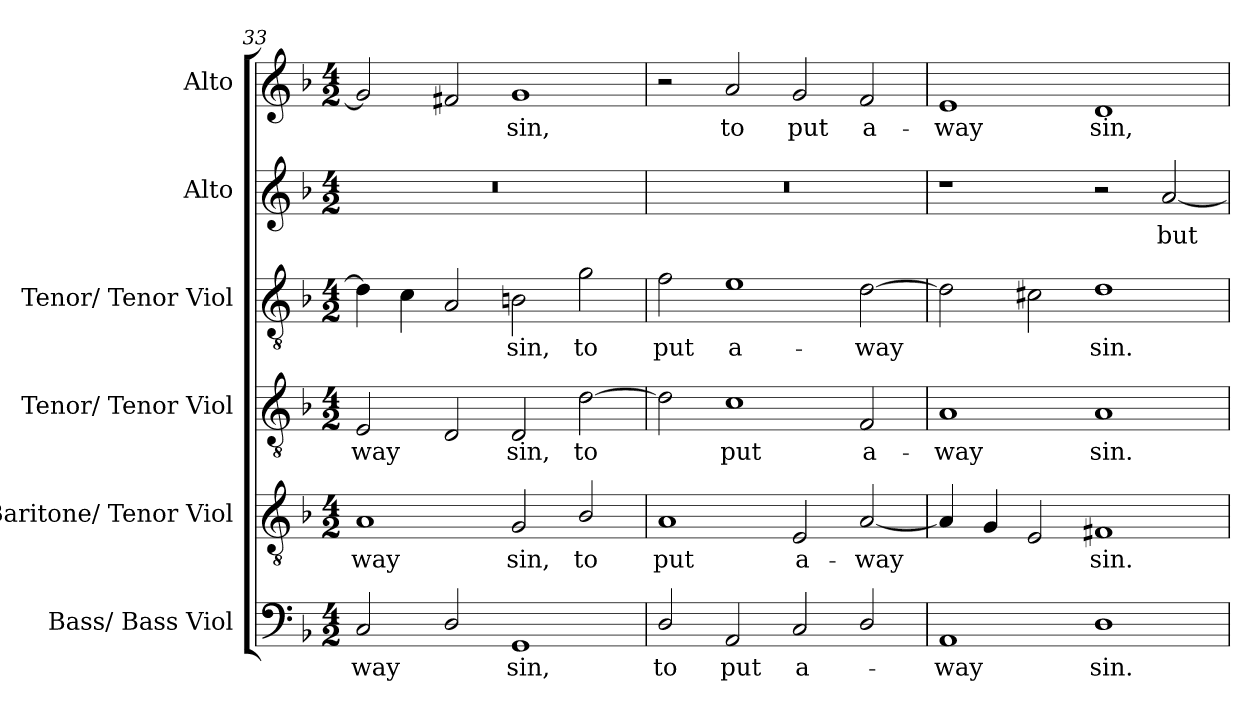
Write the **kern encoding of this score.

**kern	**text	**kern	**text	**kern	**text	**kern	**text	**kern	**text	**kern	**text
*part6	*part6	*part5	*part5	*part4	*part4	*part3	*part3	*part2	*part2	*part1	*part1
*staff6	*staff6	*staff5	*staff5	*staff4	*staff4	*staff3	*staff3	*staff2	*staff2	*staff1	*staff1
*I"Bass/ Bass Viol	*	*I"Baritone/ Tenor Viol	*	*I"Tenor/ Tenor Viol	*	*I"Tenor/ Tenor Viol	*	*I"Alto	*	*I"Alto	*
*I'B.	*	*I'T.	*	*	*	*	*	*	*	*	*
*clefF4	*	*clefGv2	*	*clefGv2	*	*clefGv2	*	*clefG2	*	*clefG2	*
*	*	*ITrd7c12	*	*ITrd7c12	*	*ITrd7c12	*	*	*	*	*
*k[b-]	*	*k[b-]	*	*k[b-]	*	*k[b-]	*	*k[b-]	*	*k[b-]	*
*F:	*	*F:	*	*F:	*	*F:	*	*F:	*	*F:	*
*M4/2	*	*M4/2	*	*M4/2	*	*M4/2	*	*M4/2	*	*M4/2	*
=33	=33	=33	=33	=33	=33	=33	=33	=33	=33	=33	=33
!	!LO:LY:b:color=#000000	!	!	!	!	!	!	!	!	!	!
!	!	!	!LO:LY:b:color=#000000	!	!	!	!	!	!	!	!
!	!	!	!	!	!LO:LY:b:color=#000000	!	!	!LO:N:vis=1	!	!	!
2Ci/	-way	1AAi	-way	2EEi/	-way	4Di\]	.	0r	.	2gi/]	.
.	.	.	.	.	.	4Ci\	.	.	.	.	.
2Di/	.	.	.	2DDi/	.	2AAi/	.	.	.	2f#Xi/	.
!	!LO:LY:b:color=#000000	!	!	!	!	!	!	!	!	!	!
!	!	!	!LO:LY:b:color=#000000	!	!	!	!	!	!	!	!
!	!	!	!	!	!LO:LY:b:color=#000000	!	!	!	!	!	!
!	!	!	!	!	!	!	!LO:LY:b:color=#000000	!	!	!	!
!	!	!	!	!	!	!	!	!	!	!	!LO:LY:b:color=#000000
1GGi	sin,	2GGi/	sin,	2DDi/	sin,	2BBni\	sin,	.	.	1gi	sin,
!	!	!	!LO:LY:b:color=#000000	!	!	!	!	!	!	!	!
!	!	!	!	!	!LO:LY:b:color=#000000	!	!	!	!	!	!
!	!	!	!	!	!	!	!LO:LY:b:color=#000000	!	!	!	!
.	.	2BB-i/	to	[2Di\	to	2Gi\	to	.	.	.	.
!!LO:LB:g=z
=34	=34	=34	=34	=34	=34	=34	=34	=34	=34	=34	=34
!	!LO:LY:b:color=#000000	!	!	!	!	!	!	!	!	!	!
!	!	!	!LO:LY:b:color=#000000	!	!	!	!	!	!	!	!
!	!	!	!	!	!	!	!LO:LY:b:color=#000000	!LO:N:vis=1	!	!	!
2Di/	to	1AAi	put	2Di\]	.	2Fi\	put	0r	.	2r	.
!	!LO:LY:b:color=#000000	!	!	!	!	!	!	!	!	!	!
!	!	!	!	!	!LO:LY:b:color=#000000	!	!	!	!	!	!
!	!	!	!	!	!	!	!LO:LY:b:color=#000000	!	!	!	!
!	!	!	!	!	!	!	!	!	!	!	!LO:LY:b:color=#000000
2AAi/	put	.	.	1Ci	put	1Ei	a-	.	.	2ai/	to
!	!LO:LY:b:color=#000000	!	!	!	!	!	!	!	!	!	!
!	!	!	!LO:LY:b:color=#000000	!	!	!	!	!	!	!	!
!	!	!	!	!	!	!	!	!	!	!	!LO:LY:b:color=#000000
2Ci/	a-	2EEi/	a-	.	.	.	.	.	.	2gi/	put
!	!	!	!LO:LY:b:color=#000000	!	!	!	!	!	!	!	!
!	!	!	!	!	!LO:LY:b:color=#000000	!	!	!	!	!	!
!	!	!	!	!	!	!	!LO:LY:b:color=#000000	!	!	!	!
!	!	!	!	!	!	!	!	!	!	!	!LO:LY:b:color=#000000
2Di/	.	[2AAi/	-way	2FFi/	a-	[2Di\	-way	.	.	2fi/	a-
=35	=35	=35	=35	=35	=35	=35	=35	=35	=35	=35	=35
!	!LO:LY:b:color=#000000	!	!	!	!	!	!	!	!	!	!
!	!	!	!	!	!LO:LY:b:color=#000000	!	!	!	!	!	!
!	!	!	!	!	!	!	!	!	!	!	!LO:LY:b:color=#000000
1AAi	-way	4AAi/]	.	1AAi	-way	2Di\]	.	1r	.	1ei	-way
.	.	4GGi/	.	.	.	.	.	.	.	.	.
.	.	2EEi/	.	.	.	2C#Xi\	.	.	.	.	.
!	!LO:LY:b:color=#000000	!	!	!	!	!	!	!	!	!	!
!	!	!	!LO:LY:b:color=#000000	!	!	!	!	!	!	!	!
!	!	!	!	!	!LO:LY:b:color=#000000	!	!	!	!	!	!
!	!	!	!	!	!	!	!LO:LY:b:color=#000000	!	!	!	!
!	!	!	!	!	!	!	!	!	!	!	!LO:LY:b:color=#000000
1Di	sin.	1FF#Xi	sin.	1AAi	sin.	1Di	sin.	2r	.	1di	sin,
!	!	!	!	!	!	!	!	!	!LO:LY:b:color=#000000	!	!
.	.	.	.	.	.	.	.	[2ai/	but	.	.
=	=	=	=	=	=	=	=	=	=	=	=
*-	*-	*-	*-	*-	*-	*-	*-	*-	*-	*-	*-
